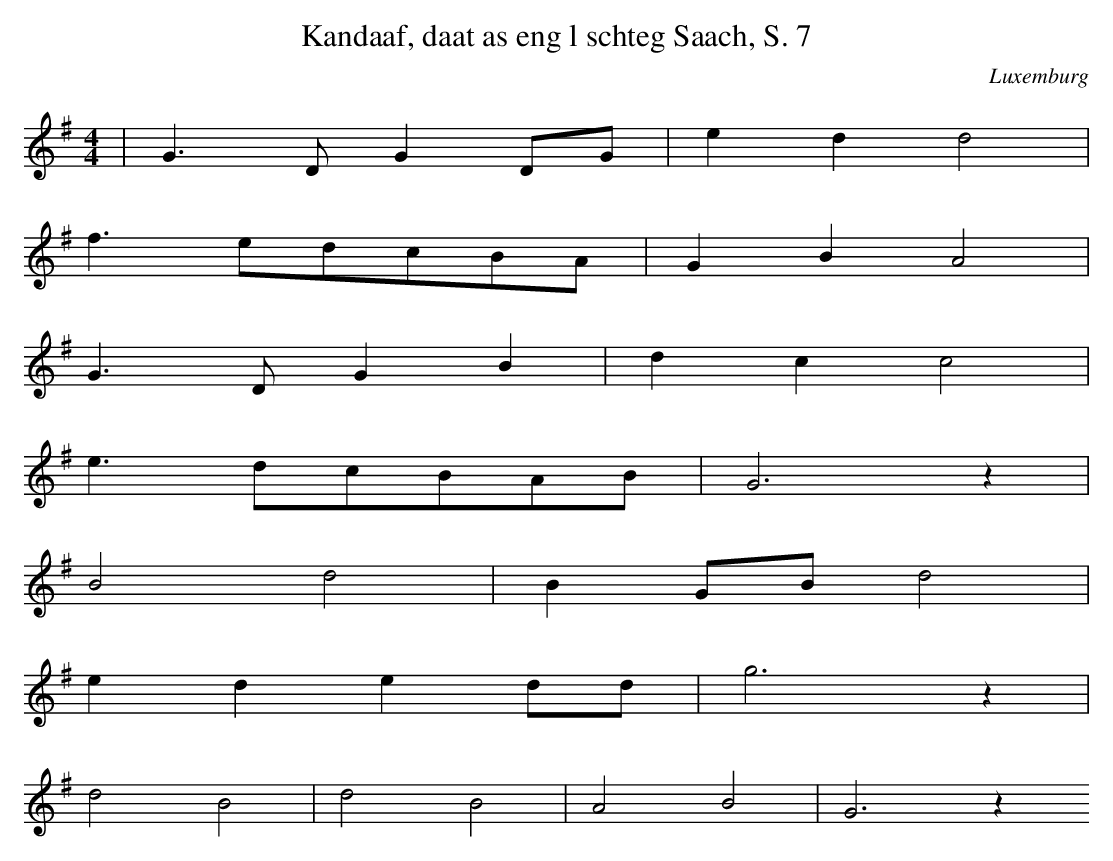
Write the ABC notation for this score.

X:1
T: Kandaaf, daat as eng lschteg Saach, S. 7
O: Luxemburg
M: 4/4
L: 1/8
K: G
 | G3DG2DG | e2d2d4 |
f3edcBA | G2B2A4 |
G3DG2B2 | d2c2c4 |
e3dcBAB | G6z2 |
B4d4 | B2GBd4 |
e2d2e2dd | g6z2 |
d4B4 | d4B4 | A4B4 | G6z2
